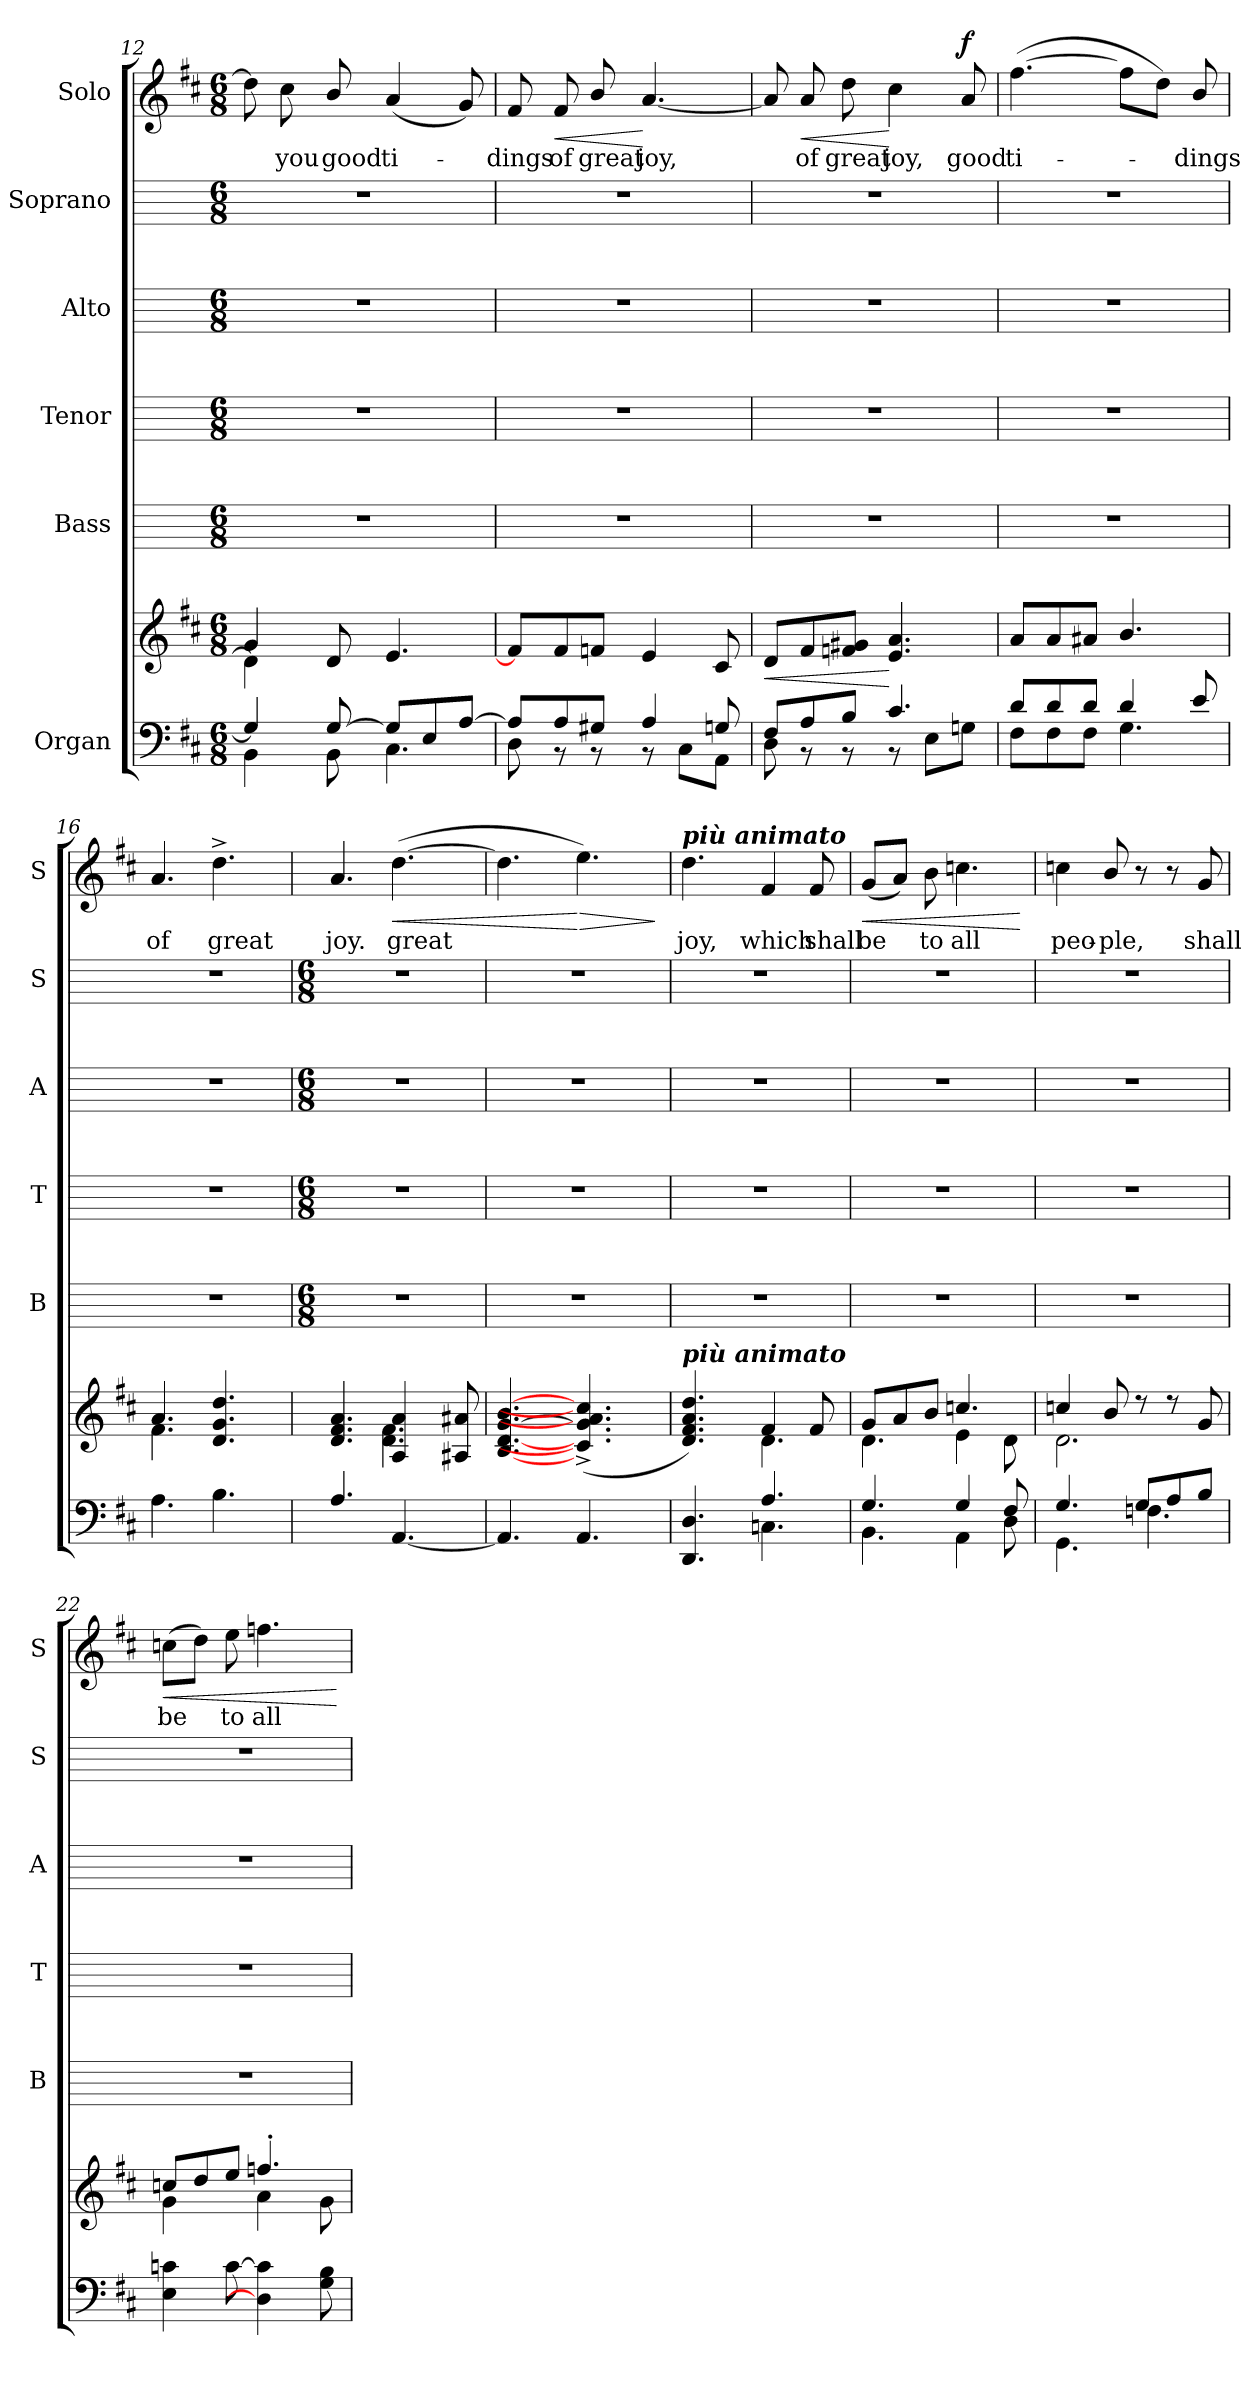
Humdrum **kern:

**kern	**kern	**dynam	**kern	**kern	**kern	**kern	**kern	**text	**dynam
*part6	*part6	*part6	*part5	*part4	*part3	*part2	*part1	*part1	*part1
*staff7	*staff6	*staff6/7	*staff5	*staff4	*staff3	*staff2	*staff1	*staff1	*staff1
*I"Organ	*	*	*I"Bass	*I"Tenor	*I"Alto	*I"Soprano	*I"Solo	*	*
*	*	*	*I'B	*I'T	*I'A	*I'S	*I'S	*	*
!!LO:LB:g=z
*clefF4	*clefG2	*	*	*	*	*	*clefG2	*	*
*k[f#c#]	*k[f#c#]	*	*	*	*	*	*k[f#c#]	*	*
*D:	*D:	*	*	*	*	*	*D:	*	*
*M6/8	*M6/8	*	*M6/8	*M6/8	*M6/8	*M6/8	*M6/8	*	*
=12	=12	=12	=12	=12	=12	=12	=12	=12	=12
*^	*^	*	*	*	*	*	*	*	*
4G/]	4BB\	4g/	4d\]	.	2.r	2.r	2.r	2.r	8dd]	.	.
!	!	!	!	!	!	!	!	!	!	!LO:LY:b	!
.	.	.	.	.	.	.	.	.	8cc#	you	.
!	!	!	!	!	!	!	!	!	!	!LO:LY:b	!
[8G/	8BB\	8d/	4ryy	.	.	.	.	.	8b/	good	.
!	!	!	!	!	!	!	!	!	!	!LO:LY:b	!
8G/L]	4.C#\	4.e/	.	.	.	.	.	.	(<4a	ti-	.
8E/	.	.	4ryy	.	.	.	.	.	.	.	.
[8A/J	.	.	.	.	.	.	.	.	8g)	.	.
=13	=13	=13	=13	=13	=13	=13	=13	=13	=13	=13	=13
!	!	!	!	!	!	!	!	!	!	!LO:LY:b	!
8A/L]	8D\	8f#/L]	2ryy	.	2.r	2.r	2.r	2.r	8f#	dings	.
!	!	!	!	!	!	!	!	!	!	!LO:LY:b	!LO:HP:b
8A/	8r	8f#/	.	.	.	.	.	.	8f#	of	<
!	!	!	!	!	!	!	!	!	!	!LO:LY:b	!
8G#X/J	8r	8fn/J	.	.	.	.	.	.	8b/	great	.
!	!	!	!	!	!	!	!	!	!	!LO:LY:b	!
4A/	8r	4e/	.	.	.	.	.	.	[4.a	joy,	[
.	8C#\L	.	4ryy	.	.	.	.	.	.	.	.
8Gn/	8AA\J	8c#/	.	.	.	.	.	.	.	.	.
=14	=14	=14	=14	=14	=14	=14	=14	=14	=14	=14	=14
!	!	!	!	!LO:HP:b	!	!	!	!	!	!	!
8F#/L	8D\	8d/L	2ryy	<	2.r	2.r	2.r	2.r	8a]	.	.
!	!	!	!	!	!	!	!	!	!	!LO:LY:b	!LO:HP:b
8A/	8r	8f#/	.	.	.	.	.	.	8a	of	<
!	!	!	!	!	!	!	!	!	!	!LO:LY:b	!
8B/J	8r	8fn/ 8g#X/J	.	.	.	.	.	.	8dd	great	.
!	!	!	!	!	!	!	!	!	!	!LO:LY:b	!
4.c#/	8r	4.e/ 4.a/	.	[	.	.	.	.	4cc#	joy,	[
.	8E\L	.	4ryy	.	.	.	.	.	.	.	.
!	!	!	!	!	!	!	!	!	!	!LO:LY:b	!LO:DY:b
.	8Gn\J	.	.	.	.	.	.	.	8a	good	f
=15	=15	=15	=15	=15	=15	=15	=15	=15	=15	=15	=15
!	!	!	!	!	!	!	!	!	!	!LO:LY:b	!
8d/L	8F#\L	8a/L	2ryy	.	2.r	2.r	2.r	2.r	(>[4.ff#	ti-	.
8d/	8F#\	8a/	.	.	.	.	.	.	.	.	.
8d/J	8F#\J	8a#X/J	.	.	.	.	.	.	.	.	.
4d/	4.G\	4.b/	.	.	.	.	.	.	8ff#L]	.	.
.	.	.	4ryy	.	.	.	.	.	8ddJ)	.	.
!	!	!	!	!	!	!	!	!	!	!LO:LY:b	!
8e/	.	.	.	.	.	.	.	.	8b/	dings	.
=16	=16	=16	=16	=16	=16	=16	=16	=16	=16	=16	=16
!	!	!	!	!	!	!	!	!	!	!LO:LY:b	!
4.A\	2.ryy	4.a/	4.f#\	.	2.r	2.r	2.r	2.r	4.a	of	.
!	!	!	!	!	!	!	!	!	!	!LO:LY:b	!
4.B\	.	4.d/ 4.g/ 4.dd/	8ryy	.	.	.	.	.	4.dd^	great	.
.	.	.	4ryy	.	.	.	.	.	.	.	.
!!LO:LB:g=z
=17	=17	=17	=17	=17	=17	=17	=17	=17	=17	=17	=17
*	*	*	*	*	*M6/8	*M6/8	*M6/8	*M6/8	*	*	*
!	!	!	!	!	!	!	!	!	!	!LO:LY:b	!
4.A/	2ryy	4.d/ 4.f#/ 4.a/	4.ryy	.	2.r	2.r	2.r	2.r	4.a	joy.	.
!	!	!	!	!	!	!	!	!	!	!LO:LY:b	!LO:HP:b
[4.AA/	.	4A/ 4a/	4.d\ 4.f#\	.	.	.	.	.	(>[4.dd	great	<
.	4ryy	.	.	.	.	.	.	.	.	.	.
.	.	8A#X/ 8a#X/	.	.	.	.	.	.	.	.	.
=18	=18	=18	=18	=18	=18	=18	=18	=18	=18	=18	=18
4.AA/]	2ryy	[4.B/ [4.d/ [4.g/ [4.b/	4ryy	.	2.r	2.r	2.r	2.r	4.dd]	.	.
.	.	.	8ryy	.	.	.	.	.	.	.	.
!	!	!	!	!	!	!	!	!	!	!	!LO:HP:n=1:b
4.AA/	.	(>4.c#/]^ 4.g/]^ 4.a/]^ 4.cc#/]^	4ryy	.	.	.	.	.	4.ee)	.	[ >
.	4ryy	.	.	.	.	.	.	.	.	.	.
.	.	.	8ryy	.	.	.	.	.	.	.	.
*v	*v	*	*	*	*	*	*	*	*	*	*
*	*v	*v	*	*	*	*	*	*	*	*
.	.	.	.	.	.	.	.	.	]
=19	=19	=19	=19	=19	=19	=19	=19	=19	=19
*^	*^	*	*	*	*	*	*	*	*
!	!	!	!	!	!	!	!	!	!LO:TX:a:Bi:t=più animato	!	!
!	!	!LO:TX:a:Bi:t=più animato	!	!	!	!	!	!	!	!	!
!	!	!	!	!	!	!	!	!	!	!LO:LY:b	!
4.DD/ 4.D/	4ryy	4.d/ 4.f#/ 4.a/ 4.dd/)	4ryy	.	2.r	2.r	2.r	2.r	4.dd	joy,	.
.	8ryy	.	8ryy	.	.	.	.	.	.	.	.
!	!	!	!	!	!	!	!	!	!	!LO:LY:b	!
4.A/	4.Cn\	4f#/	4.d\	.	.	.	.	.	4f#	which	.
!	!	!	!	!	!	!	!	!	!	!LO:LY:b	!
.	.	8f#/	.	.	.	.	.	.	8f#	shall	.
=20	=20	=20	=20	=20	=20	=20	=20	=20	=20	=20	=20
!	!	!	!	!	!	!	!	!	!	!LO:LY:b	!LO:HP:b
4.G/	4.BB\	8g/L	4.d\	.	2.r	2.r	2.r	2.r	(<8gL	be	<
.	.	8a/	.	.	.	.	.	.	8aJ)	.	.
!	!	!	!	!	!	!	!	!	!	!LO:LY:b	!
.	.	8b/J	.	.	.	.	.	.	8b	to	.
!	!	!	!	!	!	!	!	!	!	!LO:LY:b	!
4G/	4AA\	4.ccn/	4e\	.	.	.	.	.	4.ccn	all	.
8F#/	8D\	.	8d\	.	.	.	.	.	.	.	.
*v	*v	*	*	*	*	*	*	*	*	*	*
*	*v	*v	*	*	*	*	*	*	*	*
.	.	.	.	.	.	.	.	.	[
=21	=21	=21	=21	=21	=21	=21	=21	=21	=21
*^	*^	*	*	*	*	*	*	*	*
!	!	!	!	!	!	!	!	!	!	!LO:LY:b	!
4.G/	4.GG\	4ccn/	2.d\	.	2.r	2.r	2.r	2.r	4ccn	peo-	.
!	!	!	!	!	!	!	!	!	!	!LO:LY:b	!
.	.	8b/	.	.	.	.	.	.	8b/	-ple,	.
8G/L	4.Fn\	8r	.	.	.	.	.	.	8r	.	.
8A/	.	8r	.	.	.	.	.	.	8r	.	.
!	!	!	!	!	!	!	!	!	!	!LO:LY:b	!
8B/J	.	8g/	.	.	.	.	.	.	8g	shall	.
=22	=22	=22	=22	=22	=22	=22	=22	=22	=22	=22	=22
!	!	!	!	!	!	!	!	!	!	!LO:LY:b	!LO:HP:b
4E\ 4cn\	2ryy	8ccn/L	4g\	.	2.r	2.r	2.r	2.r	(>8ccnL	be	<
.	.	8dd/	.	.	.	.	.	.	8ddJ)	.	.
!	!	!	!	!	!	!	!	!	!	!LO:LY:b	!
[8c\	.	8ee/J	8ryy	.	.	.	.	.	8ee	to	.
!	!	!	!	!	!	!	!	!	!	!LO:LY:b	!
4D\] 4c\]	.	4.ffn'/	4a\	.	.	.	.	.	4.ffn	all	.
.	8ryy	.	.	.	.	.	.	.	.	.	.
8G\ 8B\	8ryy	.	8g\	.	.	.	.	.	.	.	.
*v	*v	*	*	*	*	*	*	*	*	*	*
*	*v	*v	*	*	*	*	*	*	*	*
.	.	.	.	.	.	.	.	.	[
=	=	=	=	=	=	=	=	=	=
*-	*-	*-	*-	*-	*-	*-	*-	*-	*-
